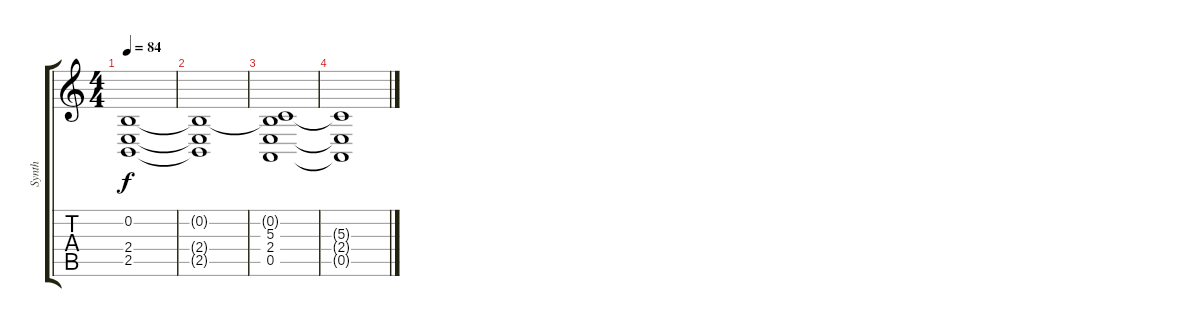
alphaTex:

\track ("Synth" "Synth") {instrument stringensemble2}
\staff {score tabs}
\tuning (E4 B3 G3 D3 A2 E2) {hide}
\ts (4 4)
\tempo 84
\clef g2
\ks c
(0.2{t} 2.4 2.5).1{dy f} |
(0.2{t} 2.4{t} 2.5{t}).1 |
(0.2{t} 5.3 2.4 0.5).1 |
(5.3{t} 2.4{t} 0.5{t}).1
